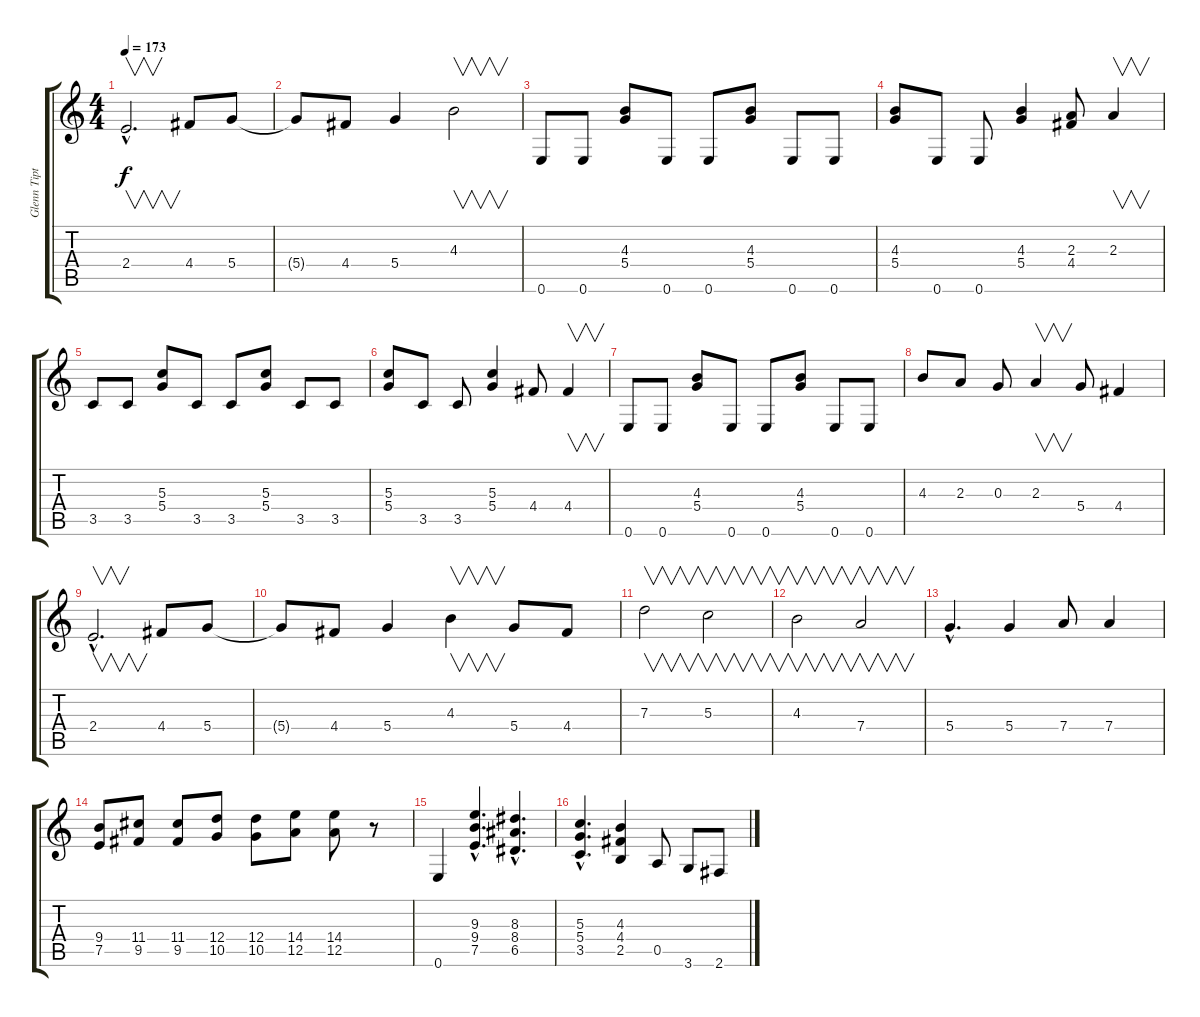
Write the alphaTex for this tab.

\track ("Glenn Tipton" "Glenn Tipt") {instrument overdrivenguitar}
\staff {score tabs}
\tuning (E4 B3 G3 D3 A2 E2) {hide}
\ts (4 4)
\tempo 173
\clef g2
\ks c
2.4{hac}.2{v d dy f} 4.4.8 5.4.8 |
5.4{t}.8 4.4.8 5.4.4 4.3.2{v} |
0.6.8 0.6.8 (4.3 5.4).8 0.6.8 0.6.8 (4.3 5.4).8 0.6.8 0.6.8 |
(4.3 5.4).8 0.6.8 0.6.8 (4.3 5.4).4 (2.3 4.4).8 2.3.4{v} |
3.5.8 3.5.8 (5.3 5.4).8 3.5.8 3.5.8 (5.3 5.4).8 3.5.8 3.5.8 |
(5.3 5.4).8 3.5.8 3.5.8 (5.3 5.4).4 4.4.8 4.4.4{v} |
0.6.8 0.6.8 (4.3 5.4).8 0.6.8 0.6.8 (4.3 5.4).8 0.6.8 0.6.8 |
4.3.8 2.3.8 0.3.8 2.3.4{v} 5.4.8 4.4.4 |
2.4{hac}.2{v d} 4.4.8 5.4.8 |
5.4{t}.8 4.4.8 5.4.4 4.3.4{v} 5.4.8 4.4.8 |
7.3.2{v} 5.3.2{v} |
4.3.2{v} 7.4.2{v} |
5.4{hac}.4{d} 5.4.4 7.4.8 7.4.4 |
(9.4 7.5).8 (11.4 9.5).8 (11.4 9.5).8 (12.4 10.5).8 (12.4 10.5).8 (14.4 12.5).8 (14.4 12.5).8 r.8 |
0.6.4 (9.3{hac} 9.4{hac} 7.5{hac}).4{d} (8.3{hac} 8.4{hac} 6.5{hac}).4{d} |
(5.3{hac} 5.4{hac} 3.5{hac}).4{d} (4.3 4.4 2.5).4 0.5.8 3.6.8 2.6.8
